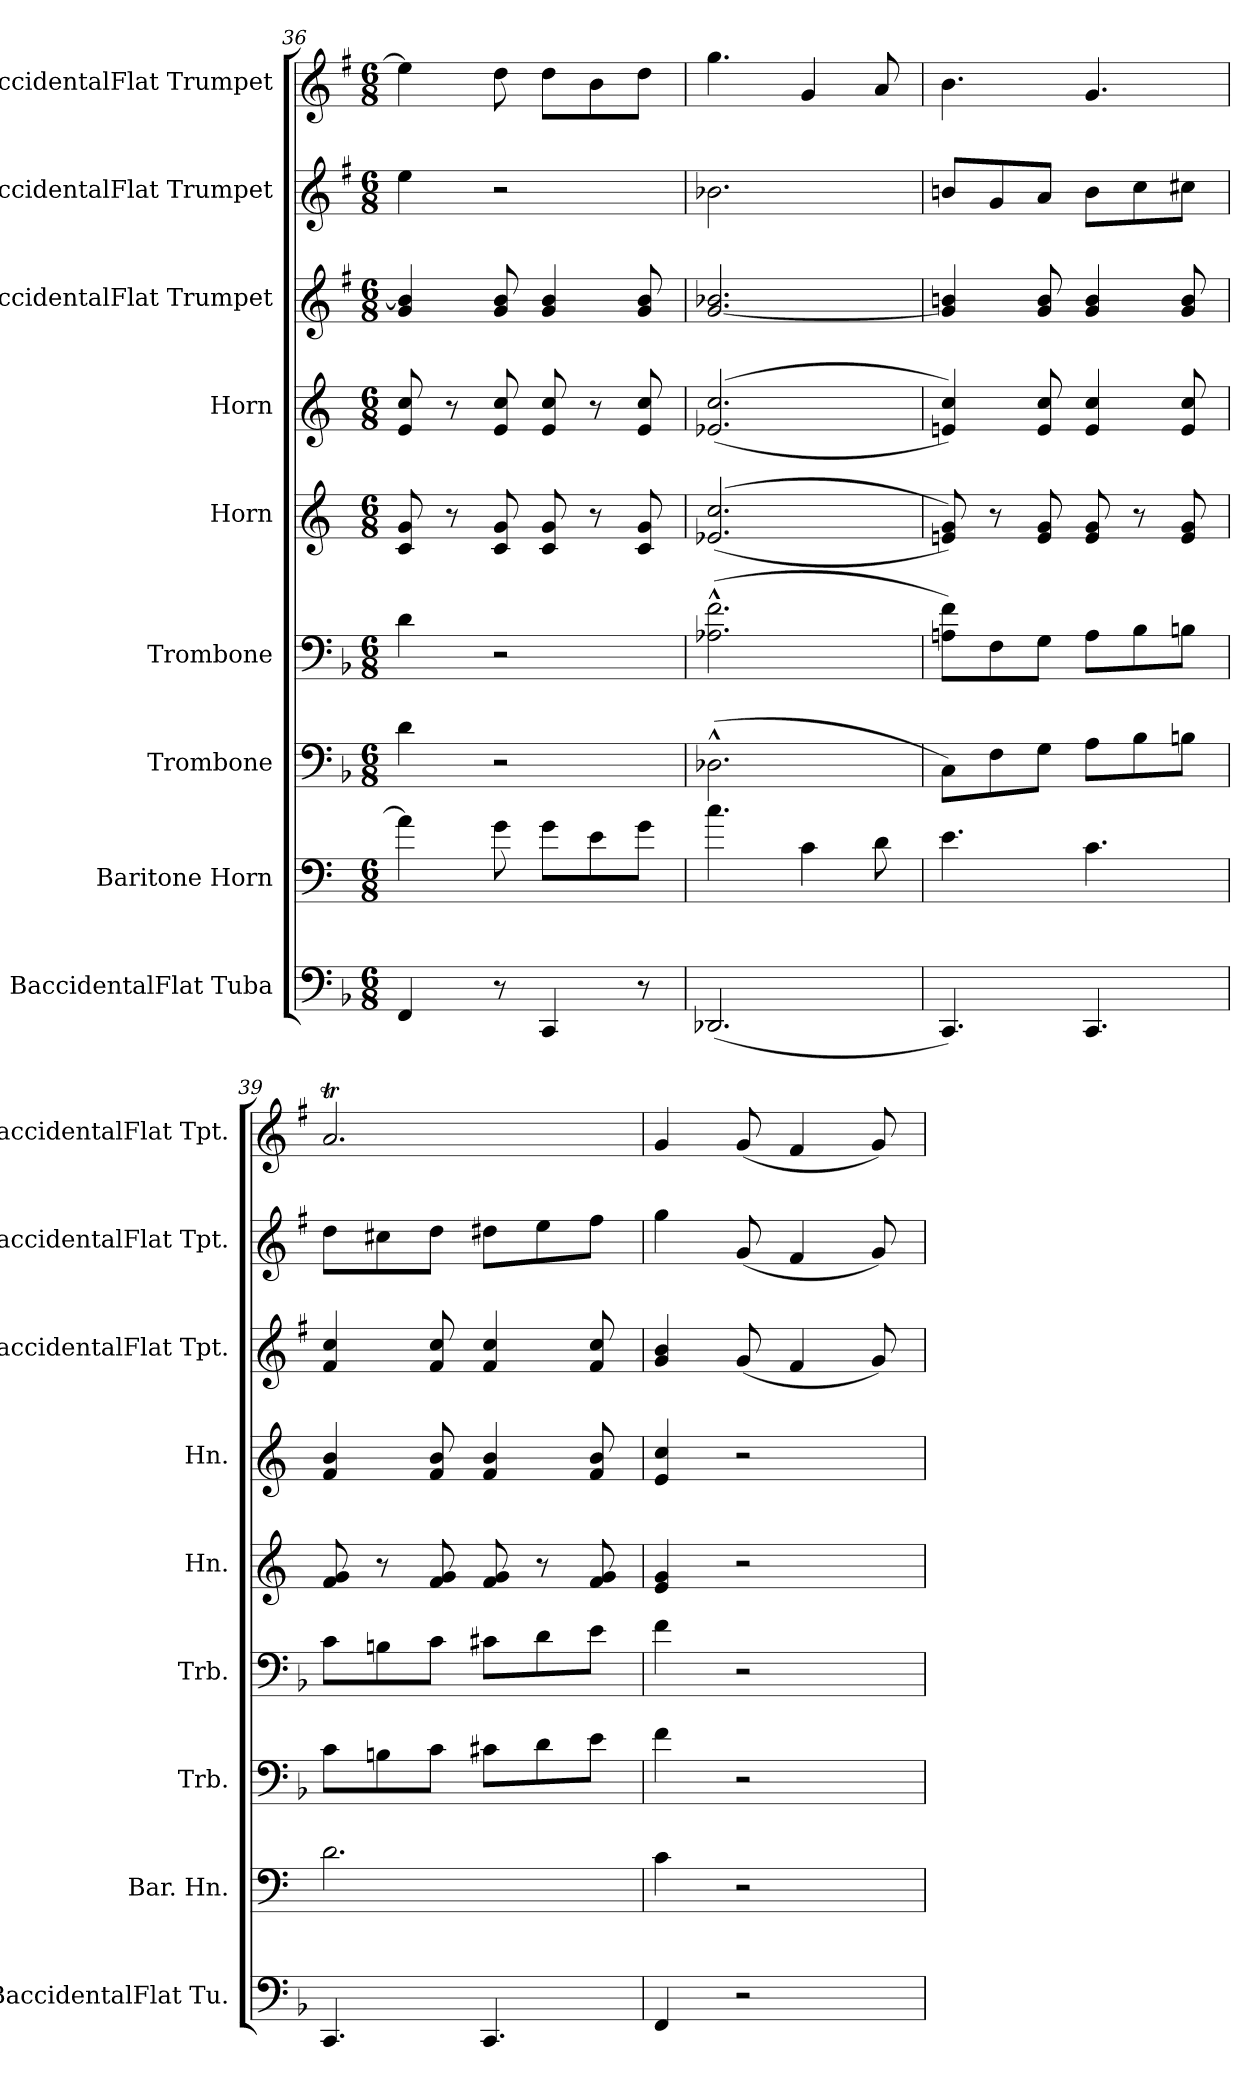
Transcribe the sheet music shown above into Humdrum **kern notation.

**kern	**kern	**kern	**kern	**kern	**kern	**kern	**kern	**kern
*part9	*part8	*part7	*part6	*part5	*part4	*part3	*part2	*part1
*staff9	*staff8	*staff7	*staff6	*staff5	*staff4	*staff3	*staff2	*staff1
*I"BaccidentalFlat Tuba	*I"Baritone Horn	*I"Trombone	*I"Trombone	*I"Horn	*I"Horn	*I"BaccidentalFlat Trumpet	*I"BaccidentalFlat Trumpet	*I"BaccidentalFlat Trumpet
*I'BaccidentalFlat Tu.	*I'Bar. Hn.	*I'Trb.	*I'Trb.	*I'Hn.	*I'Hn.	*I'BaccidentalFlat Tpt.	*I'BaccidentalFlat Tpt.	*I'BaccidentalFlat Tpt.
*clefF4	*clefF4	*clefF4	*clefF4	*clefG2	*clefG2	*clefG2	*clefG2	*clefG2
*	*ITrd4c7	*	*	*ITrd4c7	*ITrd4c7	*ITrd1c2	*ITrd1c2	*ITrd1c2
*k[b-]	*k[b-]	*k[b-]	*k[b-]	*k[b-]	*k[b-]	*k[b-]	*k[b-]	*k[b-]
*M6/8	*M6/8	*M6/8	*M6/8	*M6/8	*M6/8	*M6/8	*M6/8	*M6/8
=36	=36	=36	=36	=36	=36	=36	=36	=36
4FF/	4d\]	4d\	4d\	8F/ 8c/	8A/ 8f/	4f/ 4a/]	4dd\	4dd\]
.	.	.	.	8r	8r	.	.	.
8r	8c\	2r	2r	8F/ 8c/	8A/ 8f/	8f/ 8a/	2r	8cc\
4CC/	8c\L	.	.	8F/ 8c/	8A/ 8f/	4f/ 4a/	.	8cc\L
.	8A\	.	.	8r	8r	.	.	8a\
8r	8c\J	.	.	8F/ 8c/	8A/ 8f/	8f/ 8a/	.	8cc\J
!!LO:PB:g=z
=37	=37	=37	=37	=37	=37	=37	=37	=37
(2.DD-X/	4.f\	(2.D-X^^\	(2.A-X\^^ 2.f\^^	((2.A-X/ 2.f/	((2.A-X/ 2.f/	[2.f/ 2.a-X/	2.a-X\	4.ff\
.	4F\	.	.	.	.	.	.	4f/
.	8G\	.	.	.	.	.	.	8g/
=38	=38	=38	=38	=38	=38	=38	=38	=38
4.CC/)	4.A\	8C\L)	8An\ 8f\L)	8An/ 8c/))	4An/ 4f/))	4f/] 4an/	8an/L	4.a\
.	.	8F\	8F\	8r	.	.	8f/	.
.	.	8G\J	8G\J	8A/ 8c/	8A/ 8f/	8f/ 8a/	8g/J	.
4.CC/	4.F\	8A\L	8A\L	8A/ 8c/	4A/ 4f/	4f/ 4a/	8a\L	4.f/
.	.	8B-\	8B-\	8r	.	.	8b-\	.
.	.	8Bn\J	8Bn\J	8A/ 8c/	8A/ 8f/	8f/ 8a/	8bn\J	.
=39	=39	=39	=39	=39	=39	=39	=39	=39
4.CC/	2.G\	8c\L	8c\L	8B-/ 8c/	4B-/ 4e/	4e/ 4b-/	8cc\L	2.gT/
.	.	8Bn\	8Bn\	8r	.	.	8bn\	.
.	.	8c\J	8c\J	8B-/ 8c/	8B-/ 8e/	8e/ 8b-/	8cc\J	.
4.CC/	.	8c#X\L	8c#X\L	8B-/ 8c/	4B-/ 4e/	4e/ 4b-/	8cc#X\L	.
.	.	8d\	8d\	8r	.	.	8dd\	.
.	.	8e\J	8e\J	8B-/ 8c/	8B-/ 8e/	8e/ 8b-/	8ee\J	.
=40	=40	=40	=40	=40	=40	=40	=40	=40
4FF/	4F\	4f\	4f\	4A/ 4c/	4A/ 4f/	4f/ 4a/	4ff\	4f/
2r	2r	2r	2r	2r	2r	(8f/	(8f/	(8f/
.	.	.	.	.	.	4e/	4e/	4e/
.	.	.	.	.	.	8f/)	8f/)	8f/)
=	=	=	=	=	=	=	=	=
*-	*-	*-	*-	*-	*-	*-	*-	*-
